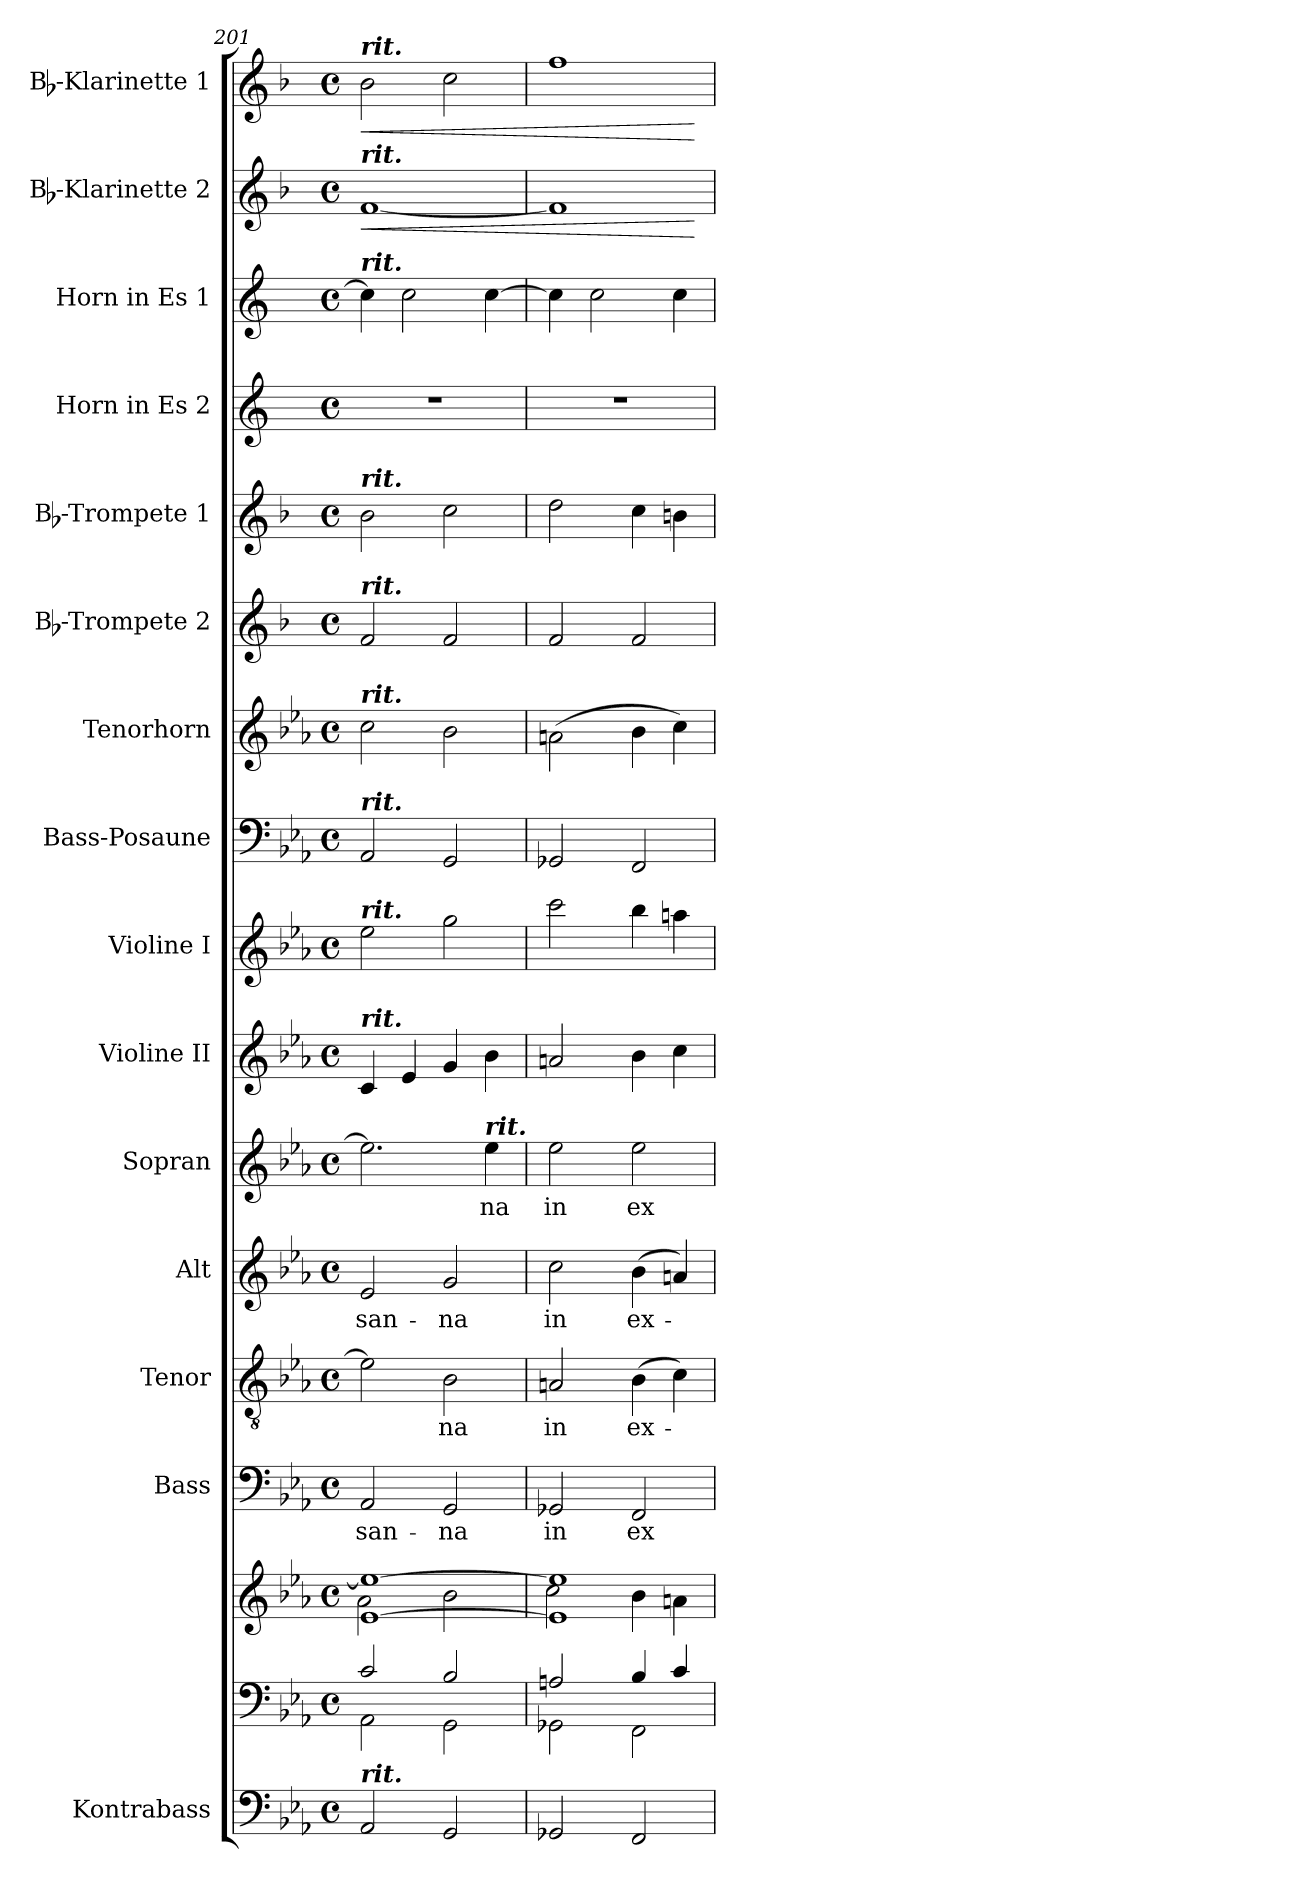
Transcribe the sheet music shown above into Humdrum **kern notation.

**kern	**kern	**kern	**kern	**text	**kern	**text	**kern	**text	**kern	**text	**kern	**kern	**kern	**kern	**kern	**kern	**kern	**kern	**kern	**dynam	**kern	**dynam
*part16	*part15	*part15	*part14	*part14	*part13	*part13	*part12	*part12	*part11	*part11	*part10	*part9	*part8	*part7	*part6	*part5	*part4	*part3	*part2	*part2	*part1	*part1
*staff17	*staff16	*staff15	*staff14	*staff14	*staff13	*staff13	*staff12	*staff12	*staff11	*staff11	*staff10	*staff9	*staff8	*staff7	*staff6	*staff5	*staff4	*staff3	*staff2	*staff2	*staff1	*staff1
*I"Kontrabass	*	*	*I"Bass	*	*I"Tenor	*	*I"Alt	*	*I"Sopran	*	*I"Violine II	*I"Violine I	*I"Bass-Posaune	*I"Tenorhorn	*I"Bb-Trompete 2	*I"Bb-Trompete 1	*I"Horn in Es 2	*I"Horn in Es 1	*I"Bb-Klarinette 2	*	*I"Bb-Klarinette 1	*
*I'Kb.	*	*	*I'B.	*	*I'T.	*	*I'A.	*	*I'S.	*	*I'Vl. II	*I'Vl. I	*I'B. Pos.	*I'T. Hrn.	*I'Bb Trp. 2	*I'Bb Trp. 1	*	*	*I'Bb Kl. 2	*	*I'Bb Kl. 1	*
*clefF4	*clefF4	*clefG2	*clefF4	*	*clefGv2	*	*clefG2	*	*clefG2	*	*clefG2	*clefG2	*clefF4	*clefG2	*clefG2	*clefG2	*clefG2	*clefG2	*clefG2	*	*clefG2	*
*ITrd7c12	*	*	*	*	*	*	*	*	*	*	*	*	*	*ITrd8c14	*ITrd1c2	*ITrd1c2	*ITrd5c9	*ITrd5c9	*ITrd1c2	*	*ITrd1c2	*
*k[b-e-a-]	*k[b-e-a-]	*k[b-e-a-]	*k[b-e-a-]	*	*k[b-e-a-]	*	*k[b-e-a-]	*	*k[b-e-a-]	*	*k[b-e-a-]	*k[b-e-a-]	*k[b-e-a-]	*k[b-e-a-]	*k[b-e-a-]	*k[b-e-a-]	*k[b-e-a-]	*k[b-e-a-]	*k[b-e-a-]	*	*k[b-e-a-]	*
*E-:	*E-:	*E-:	*E-:	*	*E-:	*	*E-:	*	*E-:	*	*E-:	*E-:	*E-:	*E-:	*E-:	*E-:	*E-:	*E-:	*E-:	*	*E-:	*
*M4/4	*M4/4	*M4/4	*M4/4	*	*M4/4	*	*M4/4	*	*M4/4	*	*M4/4	*M4/4	*M4/4	*M4/4	*M4/4	*M4/4	*M4/4	*M4/4	*M4/4	*	*M4/4	*
*met(c)	*met(c)	*met(c)	*met(c)	*	*met(c)	*	*met(c)	*	*met(c)	*	*met(c)	*met(c)	*met(c)	*met(c)	*met(c)	*met(c)	*met(c)	*met(c)	*met(c)	*	*met(c)	*
=201	=201	=201	=201	=201	=201	=201	=201	=201	=201	=201	=201	=201	=201	=201	=201	=201	=201	=201	=201	=201	=201	=201
*	*^	*^	*	*	*	*	*	*	*	*	*	*	*	*	*	*	*	*	*	*	*	*
!	!	!	!	!	!	!	!	!	!	!	!	!	!	!	!	!	!	!	!	!	!	!	!LO:TX:a:Bi:t=rit.	!
!	!	!	!	!	!	!	!	!	!	!	!	!	!	!	!	!	!	!	!	!	!LO:TX:a:Bi:t=rit.	!	!	!
!	!	!	!	!	!	!	!	!	!	!	!	!	!	!	!	!	!	!	!	!LO:TX:a:Bi:t=rit.	!	!	!	!
!	!	!	!	!	!	!	!	!	!	!	!	!	!	!	!	!	!	!LO:TX:a:Bi:t=rit.	!	!	!	!	!	!
!	!	!	!	!	!	!	!	!	!	!	!	!	!	!	!	!	!LO:TX:a:Bi:t=rit.	!	!	!	!	!	!	!
!	!	!	!	!	!	!	!	!	!	!	!	!	!	!	!	!LO:TX:a:Bi:t=rit.	!	!	!	!	!	!	!	!
!	!	!	!	!	!	!	!	!	!	!	!	!	!	!	!LO:TX:a:Bi:t=rit.	!	!	!	!	!	!	!	!	!
!	!	!	!	!	!	!	!	!	!	!	!	!	!	!LO:TX:a:Bi:t=rit.	!	!	!	!	!	!	!	!	!	!
!	!	!	!	!	!	!	!	!	!	!	!	!	!LO:TX:a:Bi:t=rit.	!	!	!	!	!	!	!	!	!	!	!
!LO:TX:a:Bi:t=rit.	!	!	!	!	!	!	!	!	!	!	!	!	!	!	!	!	!	!	!	!	!	!	!	!
!	!	!	!	!	!	!LO:LY:b	!	!	!	!LO:LY:b	!	!	!	!	!	!	!	!	!	!	!	!LO:HP:b	!	!LO:HP:b
2AAA-/	2c/	2AA-\	[<1e- 1ee-_	2a-\	2AA-/	-san-	2e-\]	.	2e-/	-san-	2.ee-\]	.	4c/	2ee-\	2AA-/	2c\	2e-/	2a-\	1r	4e-\]	[1e-	<	2a-\	<
.	.	.	.	.	.	.	.	.	.	.	.	.	4e-/	.	.	.	.	.	.	2e-\	.	.	.	.
!	!	!	!	!	!	!LO:LY:b	!	!LO:LY:b	!	!LO:LY:b	!	!	!	!	!	!	!	!	!	!	!	!	!	!
2GGG/	2B-/	2GG\	.	2b-\	2GG/	-na	2B-\	-na	2g/	-na	.	.	4g/	2gg\	2GG/	2B-\	2e-/	2b-\	.	.	.	.	2b-\	.
!	!	!	!	!	!	!	!	!	!	!	!LO:TX:a:Bi:t=rit.	!	!	!	!	!	!	!	!	!	!	!	!	!
!	!	!	!	!	!	!	!	!	!	!	!	!LO:LY:b	!	!	!	!	!	!	!	!	!	!	!	!
.	.	.	.	.	.	.	.	.	.	.	4ee-\	-na	4b-\	.	.	.	.	.	.	[4e-\	.	.	.	.
=202	=202	=202	=202	=202	=202	=202	=202	=202	=202	=202	=202	=202	=202	=202	=202	=202	=202	=202	=202	=202	=202	=202	=202	=202
!	!	!	!	!	!	!LO:LY:b	!	!LO:LY:b	!	!LO:LY:b	!	!LO:LY:b	!	!	!	!	!	!	!	!	!	!	!	!
2GGG-X/	2An/	2GG-X\	1e-] 1ee-]	2cc\	2GG-X/	in	2An/	in	2cc\	in	2ee-\	in	2an/	2ccc\	2GG-X/	(>2An\	2e-/	2cc\	1r	4e-\]	1e-]	.	1ee-	.
.	.	.	.	.	.	.	.	.	.	.	.	.	.	.	.	.	.	.	.	2e-\	.	.	.	.
!	!	!	!	!	!	!LO:LY:b	!	!LO:LY:b	!	!LO:LY:b	!	!LO:LY:b	!	!	!	!	!	!	!	!	!	!	!	!
2FFF/	4B-/	2FF\	.	4b-\	2FF/	ex-	(>4B-\	ex-	(>4b-\	ex-	2ee-\	ex-	4b-\	4bb-\	2FF/	4B-\	2e-/	4b-\	.	.	.	.	.	.
.	4c/	.	.	4an\	.	.	4c\)	.	4an/)	.	.	.	4cc\	4aan\	.	4c\)	.	4an\	.	4e-\	.	.	.	.
*	*v	*v	*	*	*	*	*	*	*	*	*	*	*	*	*	*	*	*	*	*	*	*	*	*
*	*	*v	*v	*	*	*	*	*	*	*	*	*	*	*	*	*	*	*	*	*	*	*	*
.	.	.	.	.	.	.	.	.	.	.	.	.	.	.	.	.	.	.	.	[	.	[
=	=	=	=	=	=	=	=	=	=	=	=	=	=	=	=	=	=	=	=	=	=	=
*-	*-	*-	*-	*-	*-	*-	*-	*-	*-	*-	*-	*-	*-	*-	*-	*-	*-	*-	*-	*-	*-	*-
